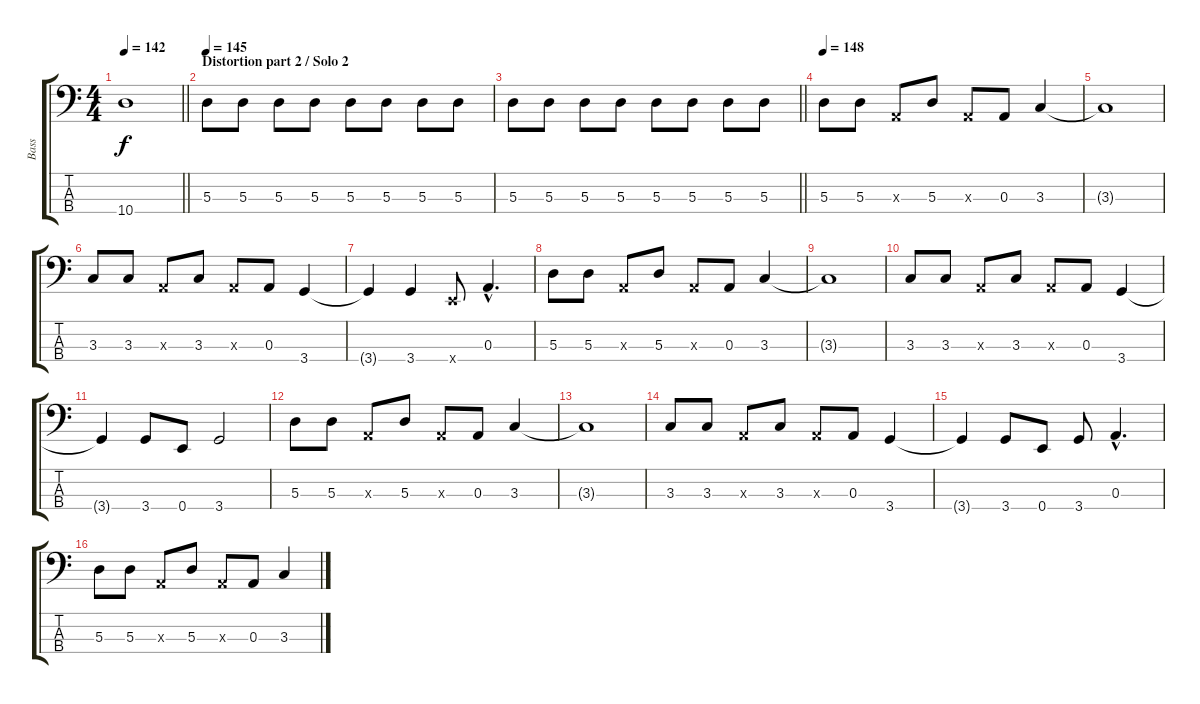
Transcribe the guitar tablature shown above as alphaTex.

\track ("Bass" "Bass") {instrument electricbasspick}
\staff {score tabs}
\tuning (G2 D2 A1 E1) {hide}
\ts (4 4)
\tempo 142
\clef f4
\barLineRight lightlight
\ks c
10.4{t}.1{dy f} |
\section ("" "Distortion part 2 / Solo 2")
\tempo 145
5.3.8 5.3.8 5.3.8 5.3.8 5.3.8 5.3.8 5.3.8 5.3.8 |
\barLineRight lightlight
5.3.8 5.3.8 5.3.8 5.3.8 5.3.8 5.3.8 5.3.8 5.3.8 |
\tempo 148
5.3.8 5.3.8 0.3{x}.8 5.3.8 0.3{x}.8 0.3.8 3.3.4 |
3.3{t}.1 |
3.3.8 3.3.8 0.3{x}.8 3.3.8 0.3{x}.8 0.3.8 3.4.4 |
3.4{t}.4 3.4.4 0.4{x}.8 0.3{hac}.4{d} |
5.3.8 5.3.8 0.3{x}.8 5.3.8 0.3{x}.8 0.3.8 3.3.4 |
3.3{t}.1 |
3.3.8 3.3.8 0.3{x}.8 3.3.8 0.3{x}.8 0.3.8 3.4.4 |
3.4{t}.4 3.4.8 0.4.8 3.4.2 |
5.3.8 5.3.8 0.3{x}.8 5.3.8 0.3{x}.8 0.3.8 3.3.4 |
3.3{t}.1 |
3.3.8 3.3.8 0.3{x}.8 3.3.8 0.3{x}.8 0.3.8 3.4.4 |
3.4{t}.4 3.4.8 0.4.8 3.4.8 0.3{hac}.4{d} |
5.3.8 5.3.8 0.3{x}.8 5.3.8 0.3{x}.8 0.3.8 3.3.4
